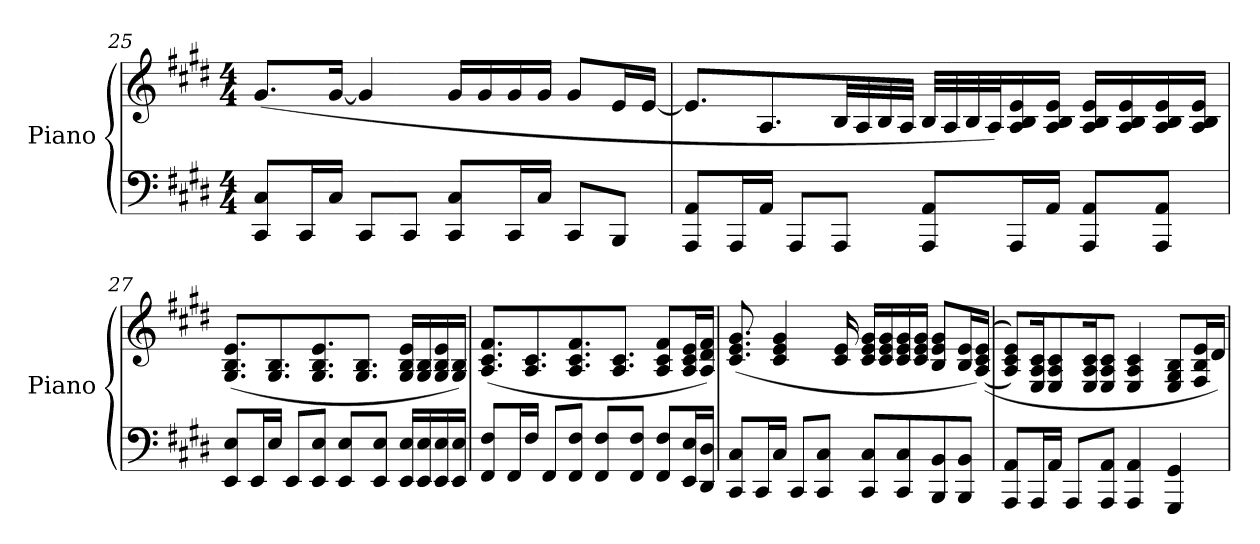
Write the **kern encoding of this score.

**kern	**kern
*part1	*part1
*staff2	*staff1
*I"Piano	*
*I'Piano	*
*clefF4	*clefG2
*k[f#c#g#d#]	*k[f#c#g#d#]
*M4/4	*M4/4
=25	=25
8CC#/ 8C#/L	(>8.g#/L
16CC#/L	.
16C#/JJ	[<16g#/Jk
8CC#/L	4g#/]
8CC#/J	.
8CC#/ 8C#/L	16g#/LL
.	16g#/
16CC#/L	16g#/
16C#/JJ	16g#/JJ
8CC#/L	8g#/L
8BBB/J	16e/L
.	[<16e/JJ
=26	=26
8AAA/ 8AA/L	8.e/L]
16AAA/L	.
16AA/JJ	8.A/
8AAA/L	.
8AAA/J	32B/LL
.	32A/
.	32B/
.	32A/JJJ
8AAA/ 8AA/L	32B/LLL
.	32A/
.	32B/
.	32A/J)
16AAA/L	16A/ 16B/ 16e/
16AA/JJ	16A/ 16B/ 16e/JJ
8AAA/ 8AA/L	16A/ 16B/ 16e/LL
.	16A/ 16B/ 16e/
8AAA/ 8AA/J	16A/ 16B/ 16e/
.	16A/ 16B/ 16e/JJ
!!LO:LB:g=z
=27	=27
8EE/ 8E/L	(<8.G#/ 8.B/ 8.e/L
16EE/L	.
16E/JJ	8.G#/ 8.B/
8EE/L	.
8EE/ 8E/J	8.G#/ 8.B/ 8.e/
8EE/ 8E/L	.
.	8.G#/ 8.B/J
8EE/ 8E/J	.
16EE/ 16E/LL	16G#/ 16B/ 16e/LL
16EE/ 16E/	16G#/ 16B/
16EE/ 16E/	16G#/ 16B/ 16e/
16EE/ 16E/JJ	16G#/ 16B/JJ)
=28	=28
8FF#/ 8F#/L	(<8.A/ 8.c#/ 8.f#/L
16FF#/L	.
16F#/JJ	8.A/ 8.c#/
8FF#/L	.
8FF#/ 8F#/J	8.A/ 8.c#/ 8.f#/
8FF#/ 8F#/L	.
.	8.A/ 8.c#/J
8FF#/ 8F#/J	.
8FF#/ 8F#/L	8A/ 8c#/ 8f#/L
16EE/ 16E/L	16A/ 16c#/ 16e/L
16DD#/ 16D#/JJ	16A/ 16d#/ 16f#/JJ)
=29	=29
8CC#/ 8C#/L	(>8.c#/ 8.e/ 8.g#/
16CC#/L	.
16C#/JJ	4c#/ 4e/ 4g#/
8CC#/L	.
8CC#/ 8C#/J	.
.	16c#/ 16e/
8CC#/ 8C#/L	16c#/ 16e/ 16g#/LL
.	16c#/ 16e/ 16g#/
8CC#/ 8C#/	16c#/ 16e/ 16g#/
.	16c#/ 16e/ 16g#/JJ
8BBB/ 8BB/	8B/ 8e/ 8g#/L
8BBB/ 8BB/J	16B/ 16e/L
.	(<(>(>16A/ 16c#/ 16e/JJ)
!!LO:LB:g=z
=30	=30
8AAA/ 8AA/L	8A/ 8c#/ 8e/L))
16AAA/L	16E/ 16A/ 16c#/K
16AA/JJ	8E/ 8A/ 8c#/
8AAA/L	.
.	16E/ 16A/ 16c#/k
8AAA/ 8AA/J	8E/ 8A/ 8c#/J
4AAA/ 4AA/	4E/ 4A/ 4c#/
4GGG#/ 4GG#/	8E/ 8G#/ 8B/L
.	16F#/ 16B/ 16e/L
.	16d#/JJ)
=	=
*-	*-
